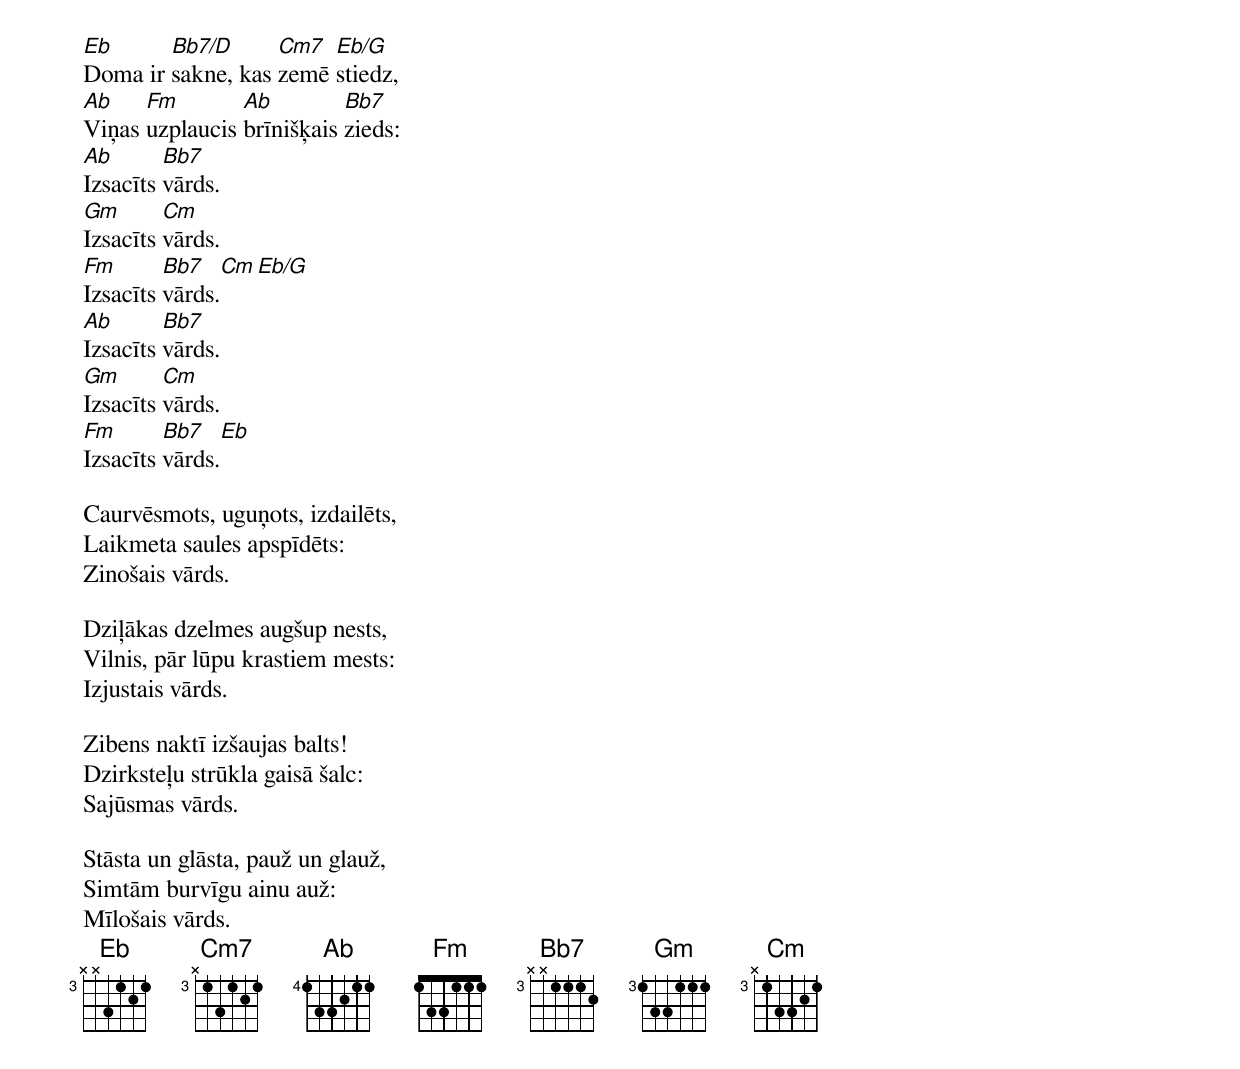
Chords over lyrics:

Eb      Bb7/D      Cm7  Eb/G
Doma ir sakne, kas zemē stiedz,
Ab    Fm        Ab         Bb7
Viņas uzplaucis brīnišķais zieds:
Ab       Bb7
Izsacīts vārds.
Gm       Cm
Izsacīts vārds.
Fm       Bb7   Cm Eb/G
Izsacīts vārds.
Ab       Bb7
Izsacīts vārds.
Gm       Cm
Izsacīts vārds.
Fm       Bb7   Eb
Izsacīts vārds.

Caurvēsmots, uguņots, izdailēts,
Laikmeta saules apspīdēts:
Zinošais vārds.

Dziļākas dzelmes augšup nests,
Vilnis, pār lūpu krastiem mests:
Izjustais vārds.

Zibens naktī izšaujas balts!
Dzirksteļu strūkla gaisā šalc:
Sajūsmas vārds.

Stāsta un glāsta, pauž un glauž,
Simtām burvīgu ainu auž:
Mīlošais vārds.
